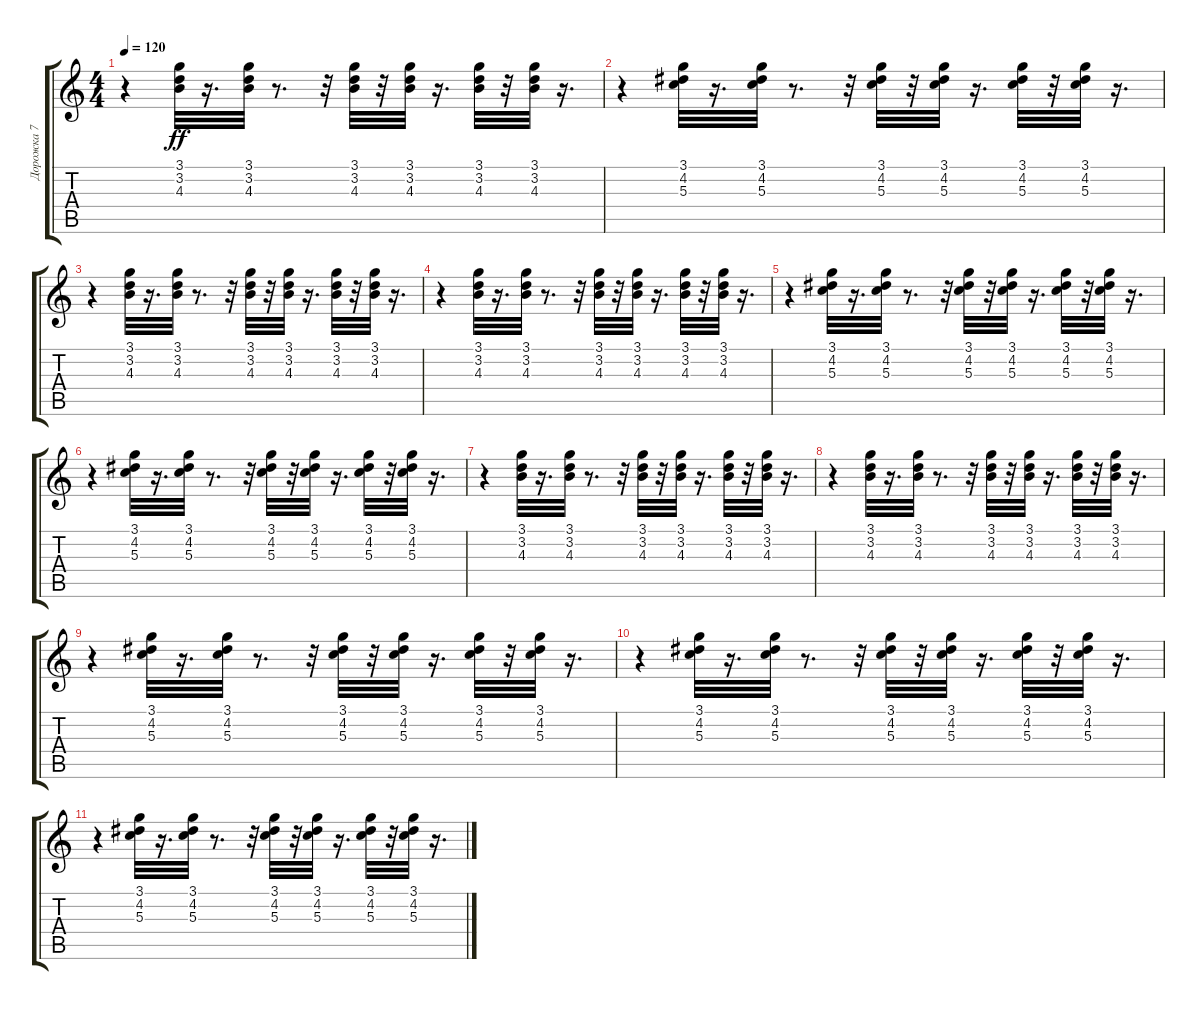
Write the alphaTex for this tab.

\track ("Дорожка 7" "Дорожка 7") {instrument synthbass1}
\staff {score tabs}
\tuning (E4 B3 G3 D3 A2 E2) {hide}
\ts (4 4)
\tempo 120
\clef g2
\ks c
r.4{dy ff} (3.1 3.2 4.3).32{balance 8} r.16{d} (3.1 3.2 4.3).32 r.8{d} r.32 (3.1 3.2 4.3).32 r.32 (3.1 3.2 4.3).32 r.16{d} (3.1 3.2 4.3).32 r.32 (3.1 3.2 4.3).32 r.16{d} |
r.4 (3.1 4.2 5.3).32{balance 8} r.16{d} (3.1 4.2 5.3).32 r.8{d} r.32 (3.1 4.2 5.3).32 r.32 (3.1 4.2 5.3).32 r.16{d} (3.1 4.2 5.3).32 r.32 (3.1 4.2 5.3).32 r.16{d} |
r.4 (3.1 3.2 4.3).32{balance 8} r.16{d} (3.1 3.2 4.3).32 r.8{d} r.32 (3.1 3.2 4.3).32 r.32 (3.1 3.2 4.3).32 r.16{d} (3.1 3.2 4.3).32 r.32 (3.1 3.2 4.3).32 r.16{d} |
r.4 (3.1 3.2 4.3).32{balance 8} r.16{d} (3.1 3.2 4.3).32 r.8{d} r.32 (3.1 3.2 4.3).32 r.32 (3.1 3.2 4.3).32 r.16{d} (3.1 3.2 4.3).32 r.32 (3.1 3.2 4.3).32 r.16{d} |
r.4 (3.1 4.2 5.3).32{balance 8} r.16{d} (3.1 4.2 5.3).32 r.8{d} r.32 (3.1 4.2 5.3).32 r.32 (3.1 4.2 5.3).32 r.16{d} (3.1 4.2 5.3).32 r.32 (3.1 4.2 5.3).32 r.16{d} |
r.4 (3.1 4.2 5.3).32{balance 8} r.16{d} (3.1 4.2 5.3).32 r.8{d} r.32 (3.1 4.2 5.3).32 r.32 (3.1 4.2 5.3).32 r.16{d} (3.1 4.2 5.3).32 r.32 (3.1 4.2 5.3).32 r.16{d} |
r.4 (3.1 3.2 4.3).32{balance 8} r.16{d} (3.1 3.2 4.3).32 r.8{d} r.32 (3.1 3.2 4.3).32 r.32 (3.1 3.2 4.3).32 r.16{d} (3.1 3.2 4.3).32 r.32 (3.1 3.2 4.3).32 r.16{d} |
r.4 (3.1 3.2 4.3).32{balance 8} r.16{d} (3.1 3.2 4.3).32 r.8{d} r.32 (3.1 3.2 4.3).32 r.32 (3.1 3.2 4.3).32 r.16{d} (3.1 3.2 4.3).32 r.32 (3.1 3.2 4.3).32 r.16{d} |
r.4 (3.1 4.2 5.3).32{balance 8} r.16{d} (3.1 4.2 5.3).32 r.8{d} r.32 (3.1 4.2 5.3).32 r.32 (3.1 4.2 5.3).32 r.16{d} (3.1 4.2 5.3).32 r.32 (3.1 4.2 5.3).32 r.16{d} |
r.4 (3.1 4.2 5.3).32{balance 8} r.16{d} (3.1 4.2 5.3).32 r.8{d} r.32 (3.1 4.2 5.3).32 r.32 (3.1 4.2 5.3).32 r.16{d} (3.1 4.2 5.3).32 r.32 (3.1 4.2 5.3).32 r.16{d} |
r.4 (3.1 4.2 5.3).32{balance 8} r.16{d} (3.1 4.2 5.3).32 r.8{d} r.32 (3.1 4.2 5.3).32 r.32 (3.1 4.2 5.3).32 r.16{d} (3.1 4.2 5.3).32 r.32 (3.1 4.2 5.3).32 r.16{d}
